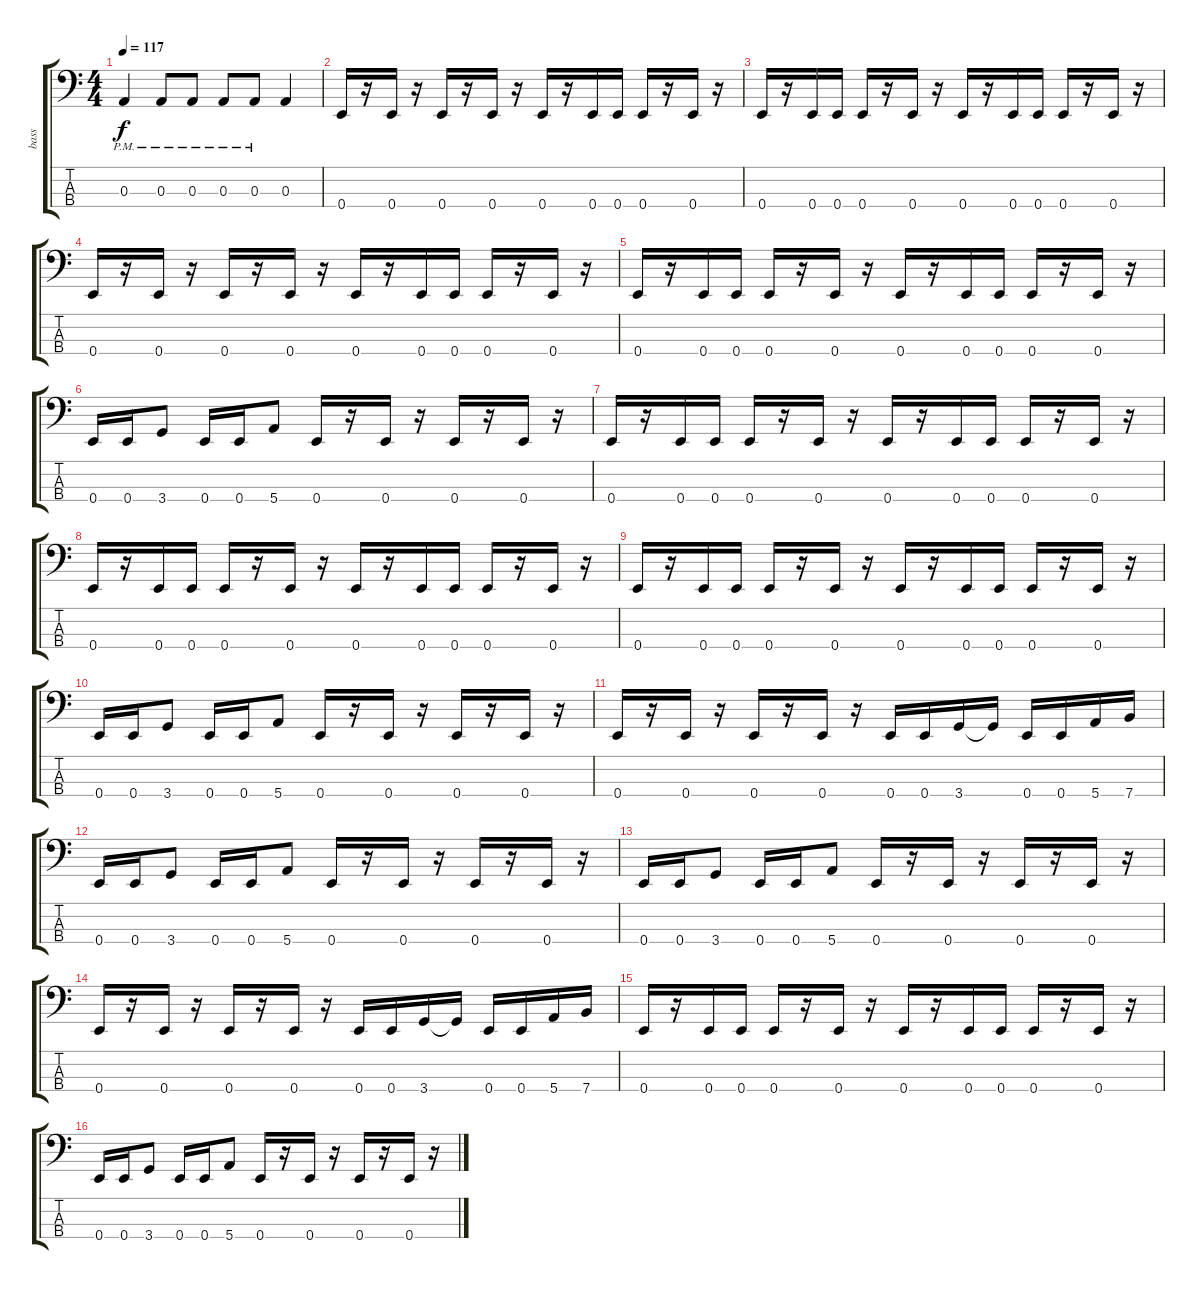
\track ("bass" "bass") {instrument electricguitarclean}
\staff {score tabs}
\tuning (G2 D2 A1 E1) {hide}
\ts (4 4)
\tempo 117
\clef f4
\ks c
0.3{pm}.4{dy f} 0.3{pm}.8 0.3{pm}.8 0.3{pm}.8 0.3{pm}.8 0.3.4 |
0.4.16 r.16 0.4.16 r.16 0.4.16 r.16 0.4.16 r.16 0.4.16 r.16 0.4.16 0.4.16 0.4.16 r.16 0.4.16 r.16 |
0.4.16 r.16 0.4.16 0.4.16 0.4.16 r.16 0.4.16 r.16 0.4.16 r.16 0.4.16 0.4.16 0.4.16 r.16 0.4.16 r.16 |
0.4.16 r.16 0.4.16 r.16 0.4.16 r.16 0.4.16 r.16 0.4.16 r.16 0.4.16 0.4.16 0.4.16 r.16 0.4.16 r.16 |
0.4.16 r.16 0.4.16 0.4.16 0.4.16 r.16 0.4.16 r.16 0.4.16 r.16 0.4.16 0.4.16 0.4.16 r.16 0.4.16 r.16 |
0.4.16 0.4.16 3.4.8 0.4.16 0.4.16 5.4.8 0.4.16 r.16 0.4.16 r.16 0.4.16 r.16 0.4.16 r.16 |
0.4.16 r.16 0.4.16 0.4.16 0.4.16 r.16 0.4.16 r.16 0.4.16 r.16 0.4.16 0.4.16 0.4.16 r.16 0.4.16 r.16 |
0.4.16 r.16 0.4.16 0.4.16 0.4.16 r.16 0.4.16 r.16 0.4.16 r.16 0.4.16 0.4.16 0.4.16 r.16 0.4.16 r.16 |
0.4.16 r.16 0.4.16 0.4.16 0.4.16 r.16 0.4.16 r.16 0.4.16 r.16 0.4.16 0.4.16 0.4.16 r.16 0.4.16 r.16 |
0.4.16 0.4.16 3.4.8 0.4.16 0.4.16 5.4.8 0.4.16 r.16 0.4.16 r.16 0.4.16 r.16 0.4.16 r.16 |
0.4.16 r.16 0.4.16 r.16 0.4.16 r.16 0.4.16 r.16 0.4.16 0.4.16 3.4.16 3.4{t}.16 0.4.16 0.4.16 5.4.16 7.4.16 |
0.4.16 0.4.16 3.4.8 0.4.16 0.4.16 5.4.8 0.4.16 r.16 0.4.16 r.16 0.4.16 r.16 0.4.16 r.16 |
0.4.16 0.4.16 3.4.8 0.4.16 0.4.16 5.4.8 0.4.16 r.16 0.4.16 r.16 0.4.16 r.16 0.4.16 r.16 |
0.4.16 r.16 0.4.16 r.16 0.4.16 r.16 0.4.16 r.16 0.4.16 0.4.16 3.4.16 3.4{t}.16 0.4.16 0.4.16 5.4.16 7.4.16 |
0.4.16 r.16 0.4.16 0.4.16 0.4.16 r.16 0.4.16 r.16 0.4.16 r.16 0.4.16 0.4.16 0.4.16 r.16 0.4.16 r.16 |
0.4.16 0.4.16 3.4.8 0.4.16 0.4.16 5.4.8 0.4.16 r.16 0.4.16 r.16 0.4.16 r.16 0.4.16 r.16
